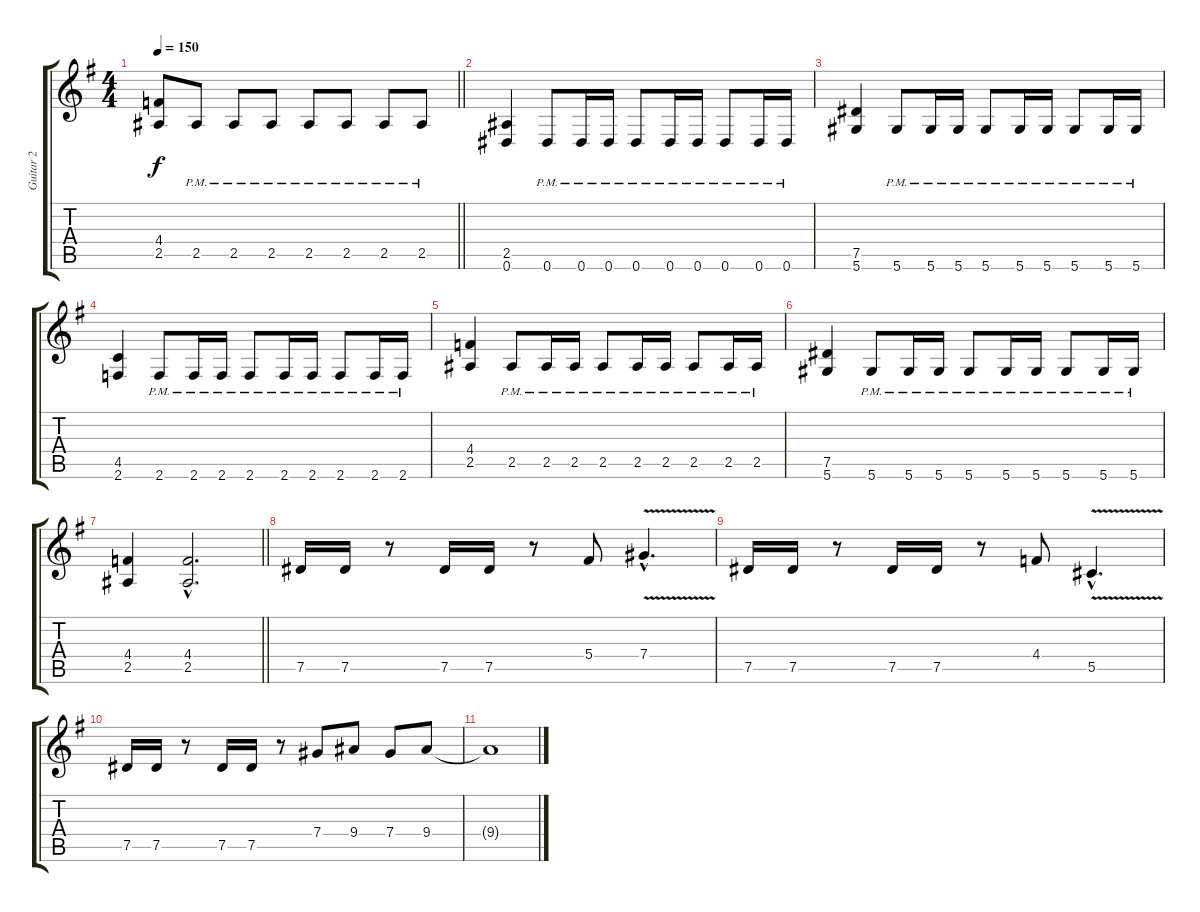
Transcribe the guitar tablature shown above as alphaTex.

\track ("Guitar 2" "Guitar 2") {instrument distortionguitar}
\staff {score tabs}
\tuning (Eb4 Bb3 Gb3 Db3 Ab2 Eb2) {hide}
\ts (4 4)
\tempo 150
\clef g2
\barLineRight lightlight
\ks g
(4.4 2.5).8{dy f} 2.5{pm}.8 2.5{pm}.8 2.5{pm}.8 2.5{pm}.8 2.5{pm}.8 2.5{pm}.8 2.5{pm}.8 |
(2.5 0.6).4 0.6{pm}.8 0.6{pm}.16 0.6{pm}.16 0.6{pm}.8 0.6{pm}.16 0.6{pm}.16 0.6{pm}.8 0.6{pm}.16 0.6{pm}.16 |
(7.5 5.6).4 5.6{pm}.8 5.6{pm}.16 5.6{pm}.16 5.6{pm}.8 5.6{pm}.16 5.6{pm}.16 5.6{pm}.8 5.6{pm}.16 5.6{pm}.16 |
(4.5 2.6).4 2.6{pm}.8 2.6{pm}.16 2.6{pm}.16 2.6{pm}.8 2.6{pm}.16 2.6{pm}.16 2.6{pm}.8 2.6{pm}.16 2.6{pm}.16 |
(4.4 2.5).4 2.5{pm}.8 2.5{pm}.16 2.5{pm}.16 2.5{pm}.8 2.5{pm}.16 2.5{pm}.16 2.5{pm}.8 2.5{pm}.16 2.5{pm}.16 |
(7.5 5.6).4 5.6{pm}.8 5.6{pm}.16 5.6{pm}.16 5.6{pm}.8 5.6{pm}.16 5.6{pm}.16 5.6{pm}.8 5.6{pm}.16 5.6{pm}.16 |
\barLineRight lightlight
(4.4 2.5).4 (4.4{hac} 2.5{hac}).2{d} |
7.5.16 7.5.16 r.8 7.5.16 7.5.16 r.8 5.4.8 7.4{v hac}.4{d} |
7.5.16 7.5.16 r.8 7.5.16 7.5.16 r.8 4.4.8 5.5{v hac}.4{d} |
7.5.16 7.5.16 r.8 7.5.16 7.5.16 r.8 7.4.8 9.4.8 7.4.8 9.4.8 |
9.4{t}.1
